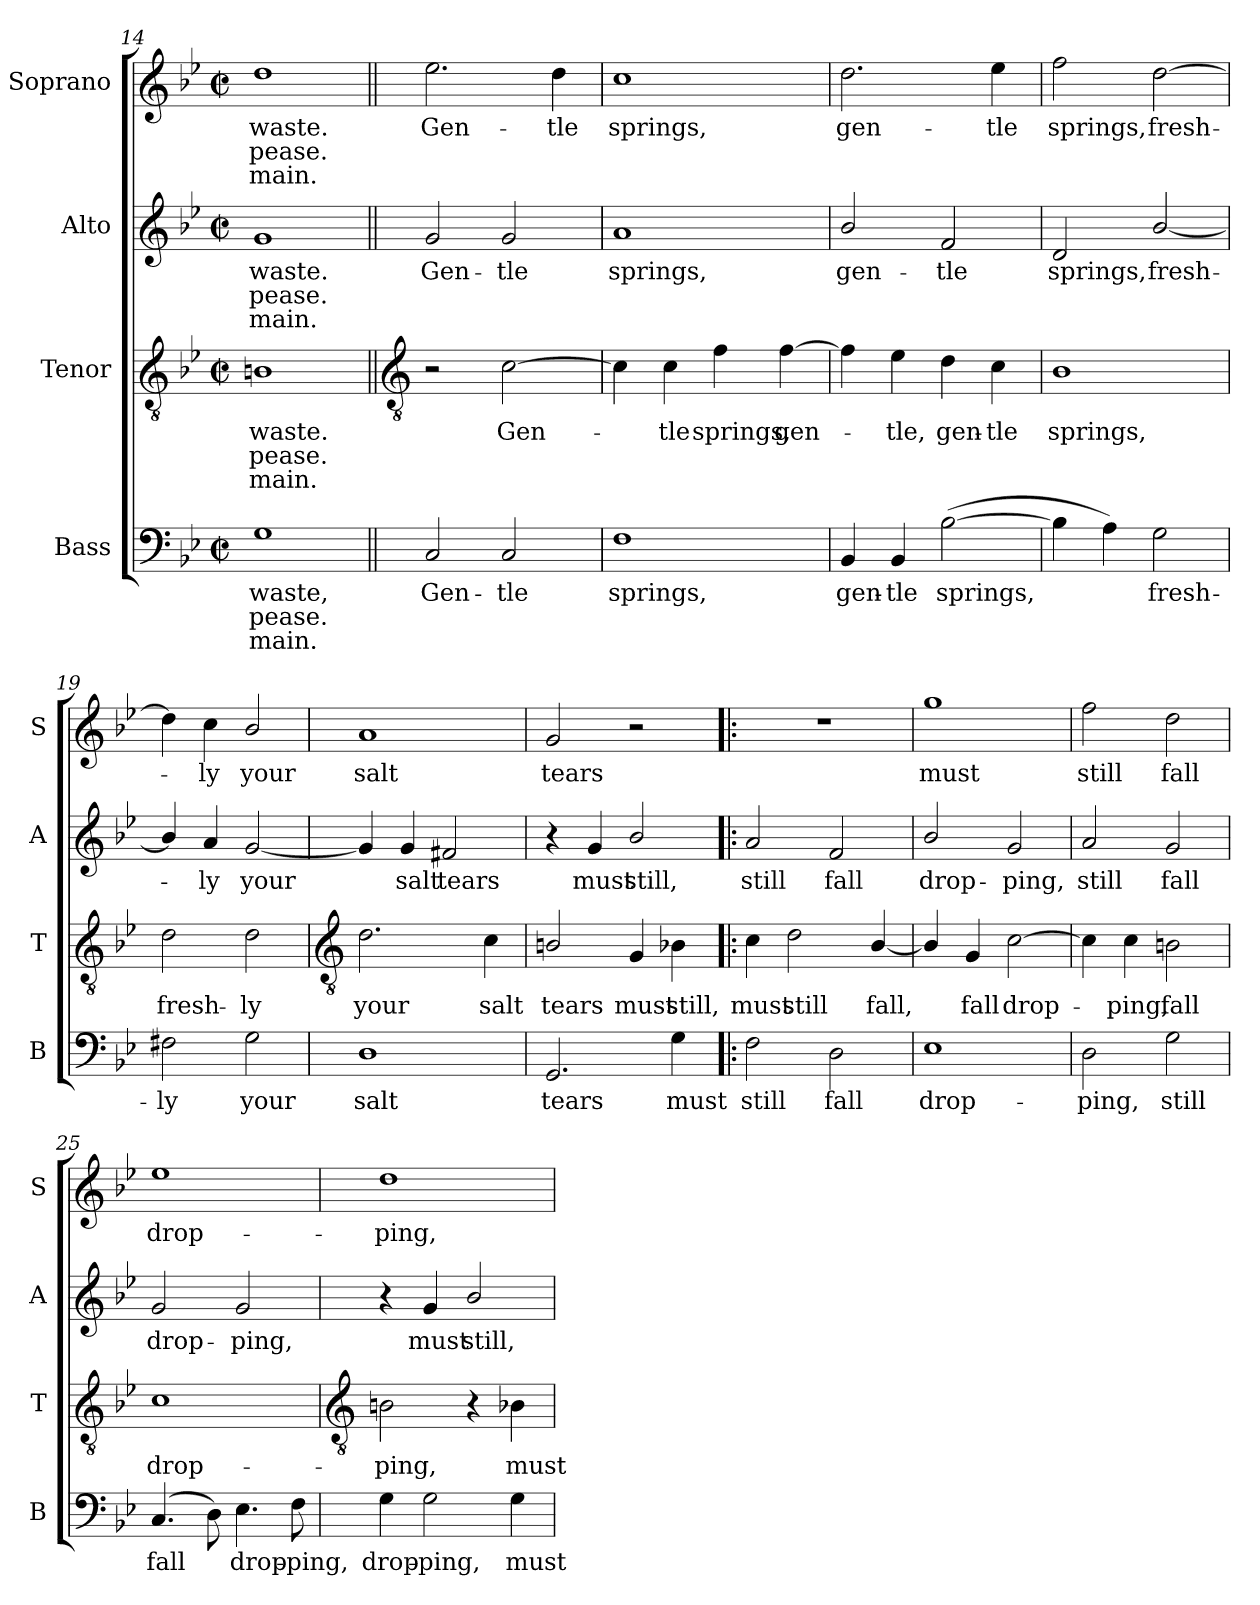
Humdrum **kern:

**kern	**text	**text	**text	**kern	**text	**text	**text	**kern	**text	**text	**text	**kern	**text	**text	**text
*part4	*part4	*part4	*part4	*part3	*part3	*part3	*part3	*part2	*part2	*part2	*part2	*part1	*part1	*part1	*part1
*staff4	*staff4	*staff4	*staff4	*staff3	*staff3	*staff3	*staff3	*staff2	*staff2	*staff2	*staff2	*staff1	*staff1	*staff1	*staff1
*I"Bass	*	*	*	*I"Tenor	*	*	*	*I"Alto	*	*	*	*I"Soprano	*	*	*
*I'B	*	*	*	*I'T	*	*	*	*I'A	*	*	*	*I'S	*	*	*
*clefF4	*	*	*	*clefGv2	*	*	*	*clefG2	*	*	*	*clefG2	*	*	*
*k[b-e-]	*	*	*	*k[b-e-]	*	*	*	*k[b-e-]	*	*	*	*k[b-e-]	*	*	*
*B-:	*	*	*	*B-:	*	*	*	*B-:	*	*	*	*B-:	*	*	*
*M2/2	*	*	*	*M2/2	*	*	*	*M2/2	*	*	*	*M2/2	*	*	*
*met(c|)	*	*	*	*met(c|)	*	*	*	*met(c|)	*	*	*	*met(c|)	*	*	*
=14	=14	=14	=14	=14	=14	=14	=14	=14	=14	=14	=14	=14	=14	=14	=14
!	!LO:LY:b	!LO:LY:b	!LO:LY:b	!	!LO:LY:b	!LO:LY:b	!LO:LY:b	!	!LO:LY:b	!LO:LY:b	!LO:LY:b	!	!LO:LY:b	!LO:LY:b	!LO:LY:b
1G	-waste,	pease.	main.	1Bn	-waste.	pease.	main.	1g	-waste.	pease.	main.	1dd	-waste.	pease.	main.
!!LO:LB:g=z
=15||	=15||	=15||	=15||	=15||	=15||	=15||	=15||	=15||	=15||	=15||	=15||	=15||	=15||	=15||	=15||
*	*	*	*	*clefGv2	*	*	*	*	*	*	*	*	*	*	*
!	!LO:LY:b	!	!	!	!	!	!	!	!LO:LY:b	!	!	!	!LO:LY:b	!	!
2C	Gen-	.	.	2r	.	.	.	2g	Gen-	.	.	2.ee-	Gen-	.	.
!	!LO:LY:b	!	!	!	!LO:LY:b	!	!	!	!LO:LY:b	!	!	!	!	!	!
2C	-tle	.	.	[2c	Gen-	.	.	2g	-tle	.	.	.	.	.	.
!	!	!	!	!	!	!	!	!	!	!	!	!	!LO:LY:b	!	!
.	.	.	.	.	.	.	.	.	.	.	.	4dd	-tle	.	.
=16	=16	=16	=16	=16	=16	=16	=16	=16	=16	=16	=16	=16	=16	=16	=16
!	!LO:LY:b	!	!	!	!	!	!	!	!LO:LY:b	!	!	!	!LO:LY:b	!	!
1F	springs,	.	.	4c]	.	.	.	1a	springs,	.	.	1cc	springs,	.	.
!	!	!	!	!	!LO:LY:b	!	!	!	!	!	!	!	!	!	!
.	.	.	.	4c	tle	.	.	.	.	.	.	.	.	.	.
!	!	!	!	!	!LO:LY:b	!	!	!	!	!	!	!	!	!	!
.	.	.	.	4f	springs,	.	.	.	.	.	.	.	.	.	.
!	!	!	!	!	!LO:LY:b	!	!	!	!	!	!	!	!	!	!
.	.	.	.	[4f	gen-	.	.	.	.	.	.	.	.	.	.
=17	=17	=17	=17	=17	=17	=17	=17	=17	=17	=17	=17	=17	=17	=17	=17
!	!LO:LY:b	!	!	!	!	!	!	!	!LO:LY:b	!	!	!	!LO:LY:b	!	!
4BB-	gen-	.	.	4f]	.	.	.	2b-/	gen-	.	.	2.dd	gen-	.	.
!	!LO:LY:b	!	!	!	!LO:LY:b	!	!	!	!	!	!	!	!	!	!
4BB-	-tle	.	.	4e-	tle,	.	.	.	.	.	.	.	.	.	.
!	!LO:LY:b	!	!	!	!LO:LY:b	!	!	!	!LO:LY:b	!	!	!	!	!	!
(>[2B-	springs,	.	.	4d	gen-	.	.	2f	-tle	.	.	.	.	.	.
!	!	!	!	!	!LO:LY:b	!	!	!	!	!	!	!	!LO:LY:b	!	!
.	.	.	.	4c	-tle	.	.	.	.	.	.	4ee-	-tle	.	.
=18	=18	=18	=18	=18	=18	=18	=18	=18	=18	=18	=18	=18	=18	=18	=18
!	!	!	!	!	!LO:LY:b	!	!	!	!LO:LY:b	!	!	!	!LO:LY:b	!	!
4B-]	.	.	.	1B-	springs,	.	.	2d	springs,	.	.	2ff	springs,	.	.
4A)	.	.	.	.	.	.	.	.	.	.	.	.	.	.	.
!	!LO:LY:b	!	!	!	!	!	!	!	!LO:LY:b	!	!	!	!LO:LY:b	!	!
2G	fresh-	.	.	.	.	.	.	[2b-/	fresh-	.	.	[2dd	fresh-	.	.
=19	=19	=19	=19	=19	=19	=19	=19	=19	=19	=19	=19	=19	=19	=19	=19
!	!LO:LY:b	!	!	!	!LO:LY:b	!	!	!	!	!	!	!	!	!	!
2F#X	-ly	.	.	2d	fresh-	.	.	4b-/]	.	.	.	4dd]	.	.	.
!	!	!	!	!	!	!	!	!	!LO:LY:b	!	!	!	!LO:LY:b	!	!
.	.	.	.	.	.	.	.	4a	ly	.	.	4cc	ly	.	.
!	!LO:LY:b	!	!	!	!LO:LY:b	!	!	!	!LO:LY:b	!	!	!	!LO:LY:b	!	!
2G	your	.	.	2d	-ly	.	.	[2g	your	.	.	2b-/	your	.	.
!!LO:LB:g=z
=20	=20	=20	=20	=20	=20	=20	=20	=20	=20	=20	=20	=20	=20	=20	=20
*	*	*	*	*clefGv2	*	*	*	*	*	*	*	*	*	*	*
!	!LO:LY:b	!	!	!	!LO:LY:b	!	!	!	!	!	!	!	!LO:LY:b	!	!
1D	salt	.	.	2.d	your	.	.	4g]	.	.	.	1a	salt	.	.
!	!	!	!	!	!	!	!	!	!LO:LY:b	!	!	!	!	!	!
.	.	.	.	.	.	.	.	4g	salt	.	.	.	.	.	.
!	!	!	!	!	!	!	!	!	!LO:LY:b	!	!	!	!	!	!
.	.	.	.	.	.	.	.	2f#X	tears	.	.	.	.	.	.
!	!	!	!	!	!LO:LY:b	!	!	!	!	!	!	!	!	!	!
.	.	.	.	4c	salt	.	.	.	.	.	.	.	.	.	.
=21	=21	=21	=21	=21	=21	=21	=21	=21	=21	=21	=21	=21	=21	=21	=21
!	!LO:LY:b	!	!	!	!LO:LY:b	!	!	!	!	!	!	!	!LO:LY:b	!	!
2.GG	tears	.	.	2Bn/	tears	.	.	4r	.	.	.	2g	tears	.	.
!	!	!	!	!	!	!	!	!	!LO:LY:b	!	!	!	!	!	!
.	.	.	.	.	.	.	.	4g	must	.	.	.	.	.	.
!	!	!	!	!	!LO:LY:b	!	!	!	!LO:LY:b	!	!	!	!	!	!
.	.	.	.	4G	must	.	.	2b-/	still,	.	.	2r	.	.	.
!	!LO:LY:b	!	!	!	!LO:LY:b	!	!	!	!	!	!	!	!	!	!
4G	must	.	.	4B-X	still,	.	.	.	.	.	.	.	.	.	.
=22!|:	=22!|:	=22!|:	=22!|:	=22!|:	=22!|:	=22!|:	=22!|:	=22!|:	=22!|:	=22!|:	=22!|:	=22!|:	=22!|:	=22!|:	=22!|:
!	!LO:LY:b	!	!	!	!LO:LY:b	!	!	!	!LO:LY:b	!	!	!	!	!	!
2F	still	.	.	4c	must	.	.	2a	still	.	.	1r	.	.	.
!	!	!	!	!	!LO:LY:b	!	!	!	!	!	!	!	!	!	!
.	.	.	.	2d	still	.	.	.	.	.	.	.	.	.	.
!	!LO:LY:b	!	!	!	!	!	!	!	!LO:LY:b	!	!	!	!	!	!
2D	fall	.	.	.	.	.	.	2f	fall	.	.	.	.	.	.
!	!	!	!	!	!LO:LY:b	!	!	!	!	!	!	!	!	!	!
.	.	.	.	[4B-/	fall,	.	.	.	.	.	.	.	.	.	.
=23	=23	=23	=23	=23	=23	=23	=23	=23	=23	=23	=23	=23	=23	=23	=23
!	!LO:LY:b	!	!	!	!	!	!	!	!LO:LY:b	!	!	!	!LO:LY:b	!	!
1E-	drop-	.	.	4B-/]	.	.	.	2b-/	drop-	.	.	1gg	must	.	.
!	!	!	!	!	!LO:LY:b	!	!	!	!	!	!	!	!	!	!
.	.	.	.	4G	fall	.	.	.	.	.	.	.	.	.	.
!	!	!	!	!	!LO:LY:b	!	!	!	!LO:LY:b	!	!	!	!	!	!
.	.	.	.	[2c	drop-	.	.	2g	-ping,	.	.	.	.	.	.
=24	=24	=24	=24	=24	=24	=24	=24	=24	=24	=24	=24	=24	=24	=24	=24
!	!LO:LY:b	!	!	!	!	!	!	!	!LO:LY:b	!	!	!	!LO:LY:b	!	!
2D	-ping,	.	.	4c]	.	.	.	2a	still	.	.	2ff	still	.	.
!	!	!	!	!	!LO:LY:b	!	!	!	!	!	!	!	!	!	!
.	.	.	.	4c	ping,	.	.	.	.	.	.	.	.	.	.
!	!LO:LY:b	!	!	!	!LO:LY:b	!	!	!	!LO:LY:b	!	!	!	!LO:LY:b	!	!
2G	still	.	.	2Bn	fall	.	.	2g	fall	.	.	2dd	fall	.	.
=25	=25	=25	=25	=25	=25	=25	=25	=25	=25	=25	=25	=25	=25	=25	=25
!	!LO:LY:b	!	!	!	!LO:LY:b	!	!	!	!LO:LY:b	!	!	!	!LO:LY:b	!	!
(<4.C	fall	.	.	1c	drop-	.	.	2g	drop-	.	.	1ee-	drop-	.	.
8D)	.	.	.	.	.	.	.	.	.	.	.	.	.	.	.
!	!LO:LY:b	!	!	!	!	!	!	!	!LO:LY:b	!	!	!	!	!	!
4.E-	drop-	.	.	.	.	.	.	2g	-ping,	.	.	.	.	.	.
!	!LO:LY:b	!	!	!	!	!	!	!	!	!	!	!	!	!	!
8F	-ping,	.	.	.	.	.	.	.	.	.	.	.	.	.	.
!!LO:LB:g=z
=26	=26	=26	=26	=26	=26	=26	=26	=26	=26	=26	=26	=26	=26	=26	=26
*	*	*	*	*clefGv2	*	*	*	*	*	*	*	*	*	*	*
!	!LO:LY:b	!	!	!	!LO:LY:b	!	!	!	!	!	!	!	!LO:LY:b	!	!
4G	drop-	.	.	2B	-ping,	.	.	4r	.	.	.	1dd	-ping,	.	.
!	!LO:LY:b	!	!	!	!	!	!	!	!LO:LY:b	!	!	!	!	!	!
2G	-ping,	.	.	.	.	.	.	4g	must	.	.	.	.	.	.
!	!	!	!	!	!	!	!	!	!LO:LY:b	!	!	!	!	!	!
.	.	.	.	4r	.	.	.	2b-/	still,	.	.	.	.	.	.
!	!LO:LY:b	!	!	!	!LO:LY:b	!	!	!	!	!	!	!	!	!	!
4G	must	.	.	4B-X	must	.	.	.	.	.	.	.	.	.	.
=	=	=	=	=	=	=	=	=	=	=	=	=	=	=	=
*-	*-	*-	*-	*-	*-	*-	*-	*-	*-	*-	*-	*-	*-	*-	*-
